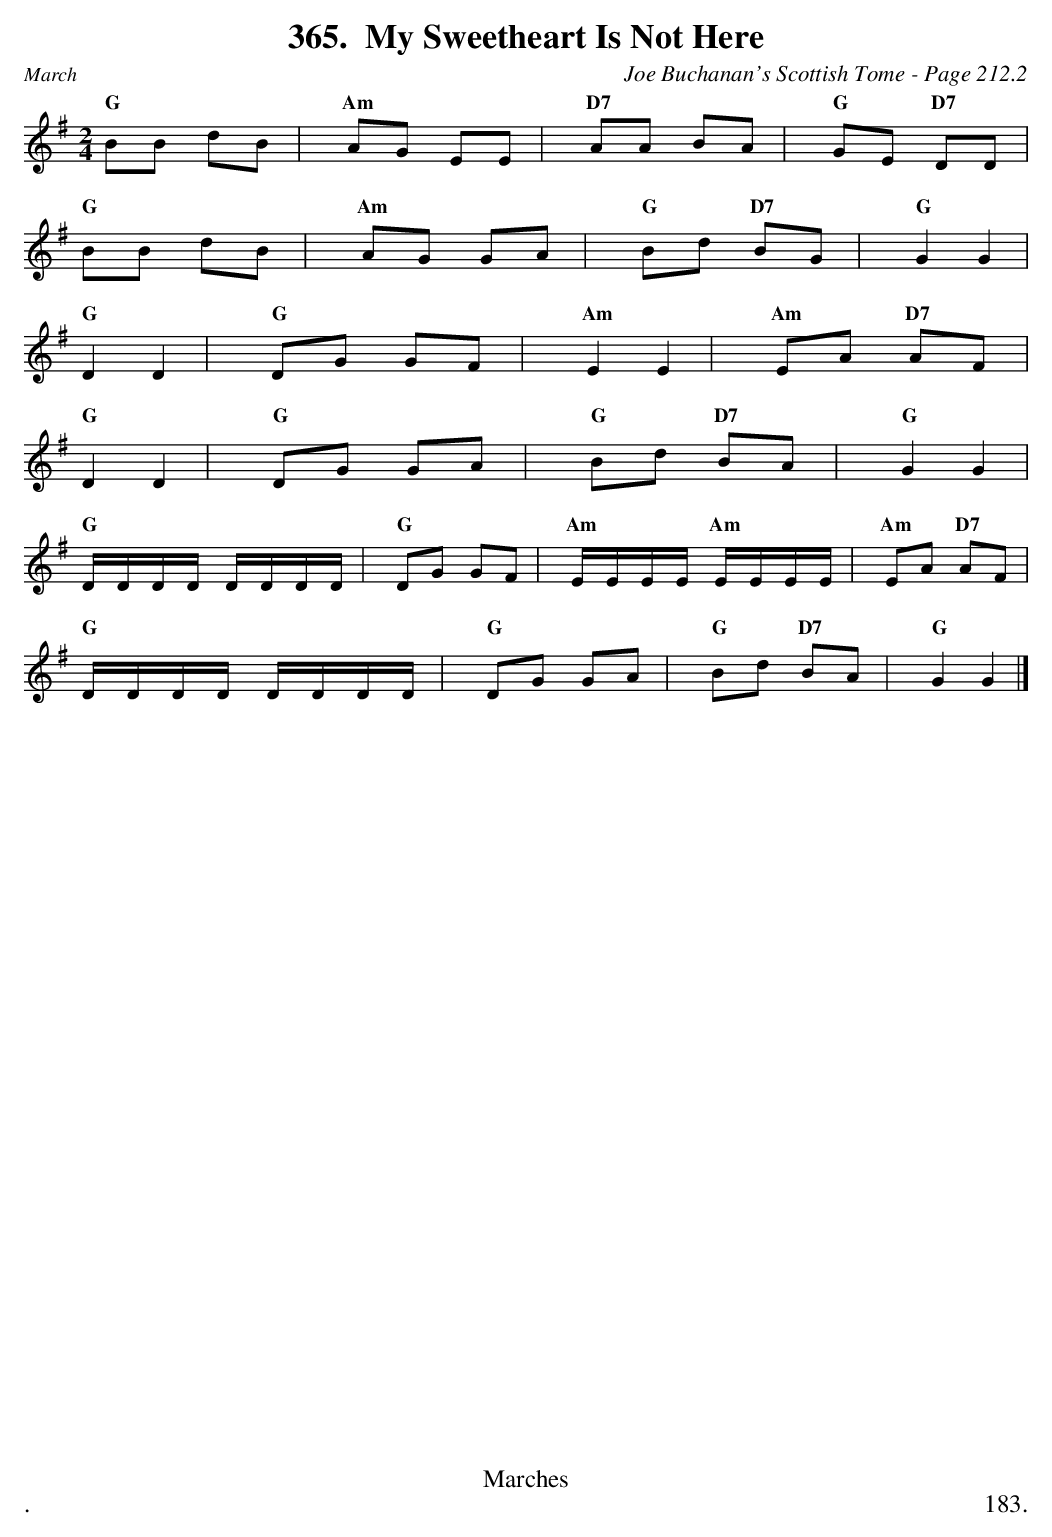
X:1
T:My Sweetheart Is Not Here
C:Joe Buchanan's Scottish Tome - Page 212.2
L:1/8
M:2/4
K:G
"G"BB dB | "Am"AG EE | "D7"AA BA | "G"GE "D7"DD |
"G"BB dB | "Am"AG GA | "G"Bd "D7"BG | "G"G2 G2 |
"G"D2 D2 | "G"DG GF | "Am"E2 E2 | "Am"EA "D7"AF |
"G"D2 D2 | "G"DG GA | "G"Bd "D7"BA | "G"G2 G2 |
"G"D/D/D/D/ D/D/D/D/ | "G"DG GF | "Am"E/E/E/E/ "Am"E/E/E/E/ | "Am"EA "D7"AF |
"G"D/D/D/D/ D/D/D/D/ | "G"DG GA | "G"Bd "D7"BA | "G"G2 G2 |]
